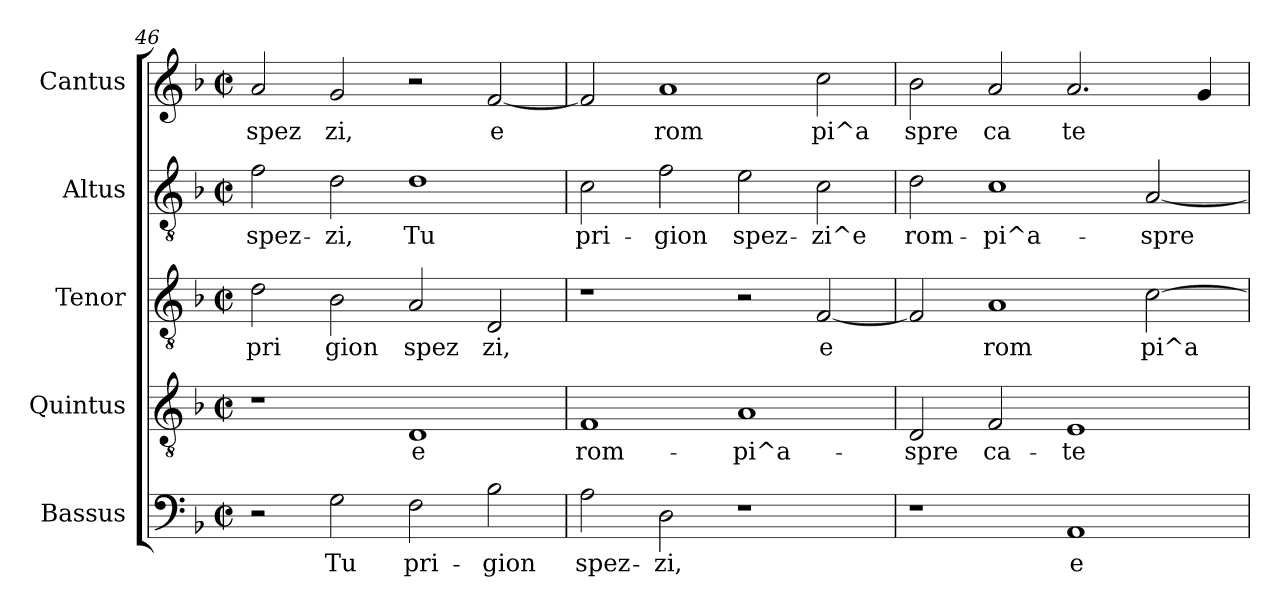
**kern	**text	**kern	**text	**kern	**text	**kern	**text	**kern	**text
*part5	*part5	*part4	*part4	*part3	*part3	*part2	*part2	*part1	*part1
*staff5	*staff5	*staff4	*staff4	*staff3	*staff3	*staff2	*staff2	*staff1	*staff1
*I"Bassus	*	*I"Quintus	*	*I"Tenor	*	*I"Altus	*	*I"Cantus	*
!!LO:LB:g=z
*clefF4	*	*clefGv2	*	*clefGv2	*	*clefGv2	*	*clefG2	*
*k[b-]	*	*k[b-]	*	*k[b-]	*	*k[b-]	*	*k[b-]	*
*F:	*	*F:	*	*F:	*	*F:	*	*F:	*
*M2/2	*	*M2/2	*	*M2/2	*	*M2/2	*	*M2/2	*
*met(c|)	*	*met(c|)	*	*met(c|)	*	*met(c|)	*	*met(c|)	*
=46	=46	=46	=46	=46	=46	=46	=46	=46	=46
!	!	!	!	!	!LO:LY:b:cj	!	!LO:LY:b:cj	!	!LO:LY:b:cj
2r	.	1r	.	2d\	pri	2f\	spez-	2a/	spez
!	!LO:LY:b:cj	!	!	!	!LO:LY:b:cj	!	!LO:LY:b:cj	!	!LO:LY:b:cj
2G\	Tu	.	.	2B-\	gion	2d\	-zi,	2g/	zi,
!	!LO:LY:b:cj	!	!LO:LY:b:cj	!	!LO:LY:b:cj	!	!LO:LY:b:cj	!	!
2F\	pri-	1D	e	2A/	spez	1d	Tu	2r	.
!	!LO:LY:b:cj	!	!	!	!LO:LY:b:cj	!	!	!	!LO:LY:b:cj
2B-\	-gion	.	.	2D/	zi,	.	.	[<2f/	e
=47	=47	=47	=47	=47	=47	=47	=47	=47	=47
!	!LO:LY:b:cj	!	!LO:LY:b:cj	!	!	!	!LO:LY:b:cj	!	!LO:LY:b:cj
2A\	spez-	1F	rom-	1r	.	2c\	pri-	2f/]	.
!	!LO:LY:b:cj	!	!	!	!	!	!LO:LY:b:cj	!	!LO:LY:b:cj
2D\	-zi,	.	.	.	.	2f\	-gion	1a	rom
!	!	!	!LO:LY:b:cj	!	!	!	!LO:LY:b:cj	!	!
1r	.	1A	-pi^a-	2r	.	2e\	spez-	.	.
!	!	!	!	!	!LO:LY:b:cj	!	!LO:LY:b:cj	!	!LO:LY:b:cj
.	.	.	.	[<2F/	e	2c\	-zi^e	2cc\	pi^a
=48	=48	=48	=48	=48	=48	=48	=48	=48	=48
!	!	!	!LO:LY:b:cj	!	!LO:LY:b:cj	!	!LO:LY:b:cj	!	!LO:LY:b:cj
1r	.	2D/	-spre	2F/]	.	2d\	rom-	2b-\	spre
!	!	!	!LO:LY:b:cj	!	!LO:LY:b:cj	!	!LO:LY:b:cj	!	!LO:LY:b:cj
.	.	2F/	ca-	1A	rom	1c	-pi^a-	2a/	ca
!	!LO:LY:b:cj	!	!LO:LY:b:cj	!	!	!	!	!	!LO:LY:b:cj
1AA	e	1E	-te-	.	.	.	.	2.a/	te
!	!	!	!	!	!LO:LY:b:cj	!	!LO:LY:b:cj	!	!
.	.	.	.	[>2c\	pi^a	[<2A/	-spre	.	.
!	!	!	!	!	!	!	!	!	!LO:LY:b:cj
.	.	.	.	.	.	.	.	4g/	.
=	=	=	=	=	=	=	=	=	=
*-	*-	*-	*-	*-	*-	*-	*-	*-	*-
